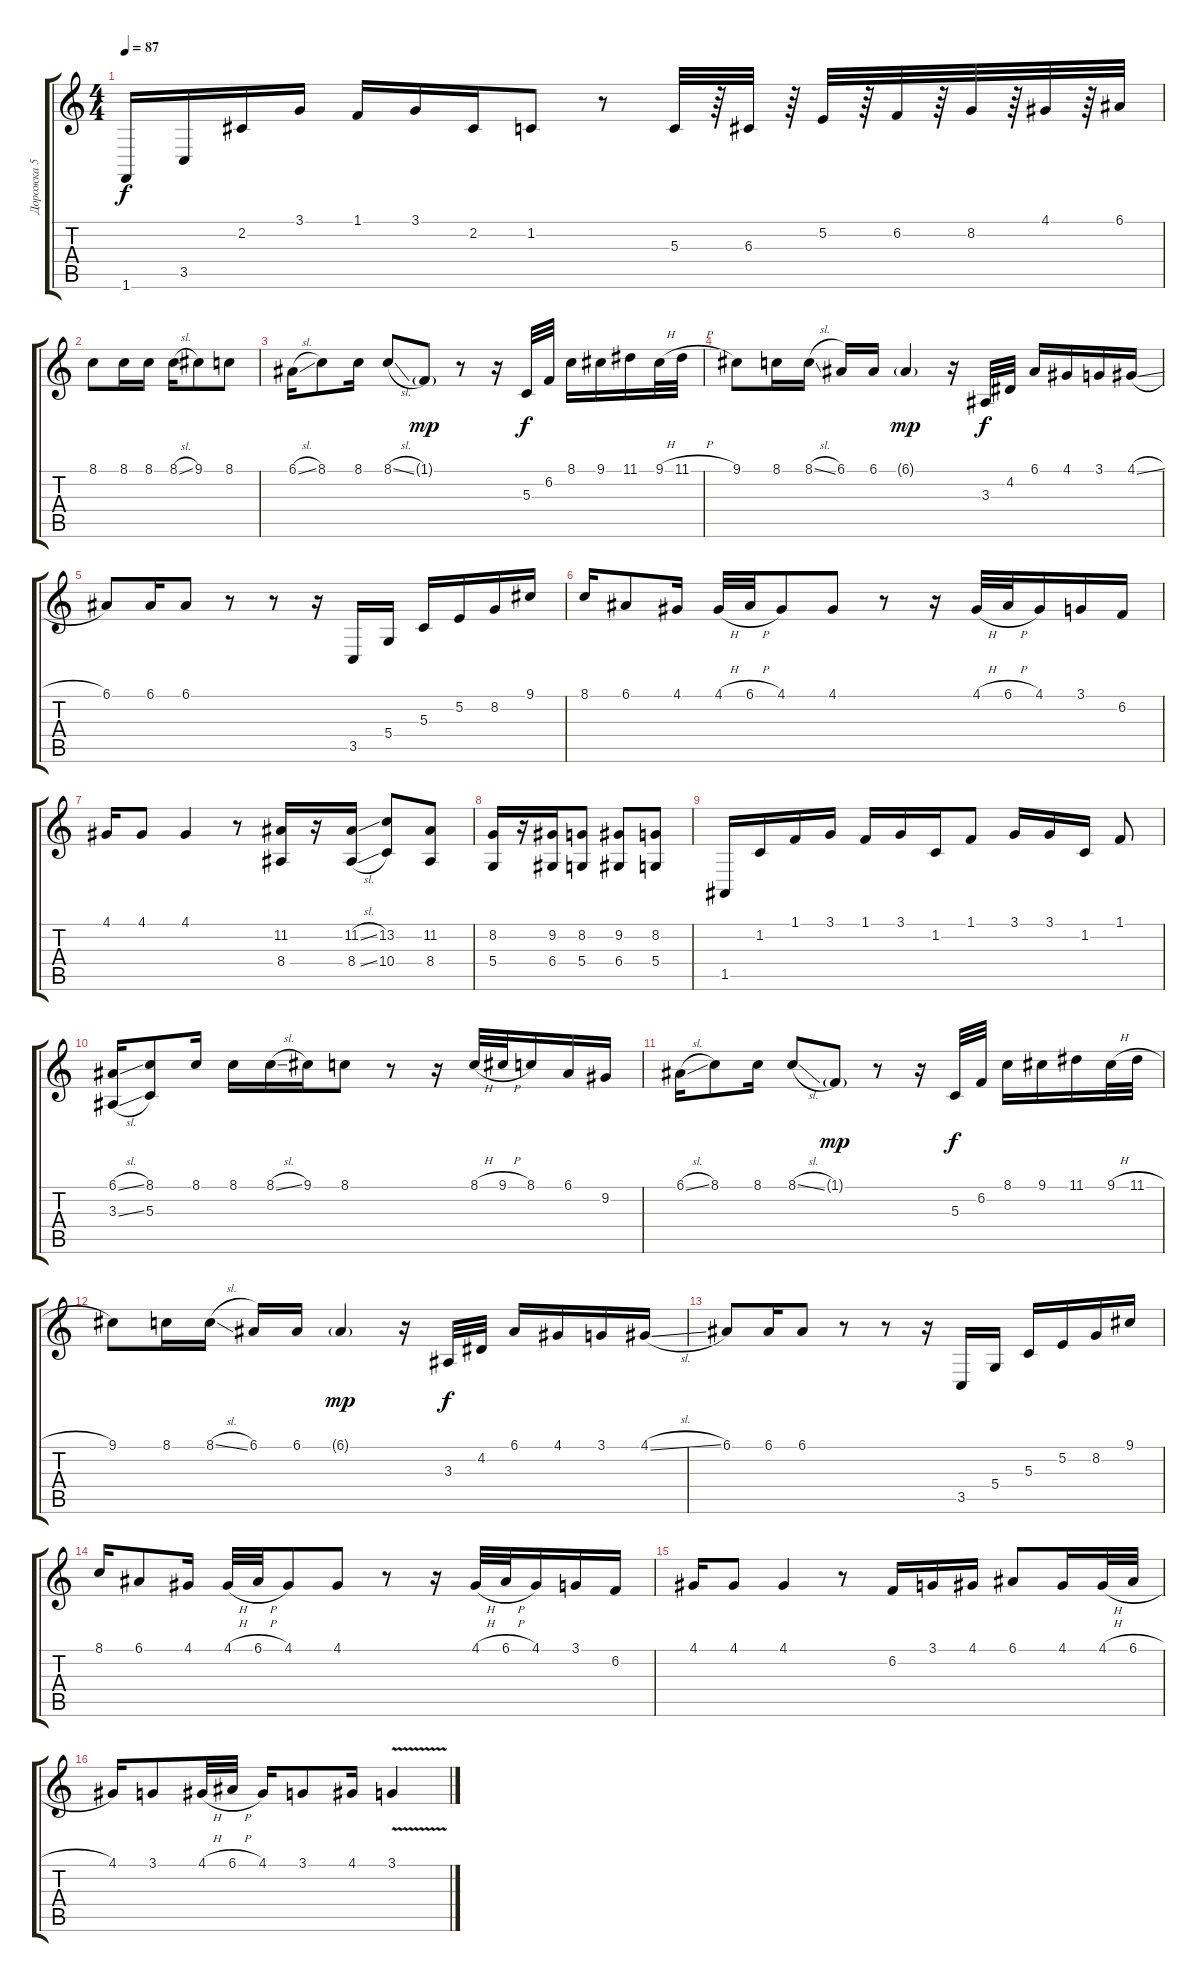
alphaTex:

\track ("Дорожка 5" "Дорожка 5") {instrument fx6goblins}
\staff {score tabs}
\tuning (E4 B3 G3 D3 A2 E2) {hide}
\ts (4 4)
\tempo 87
\clef g2
\ks c
1.6.16{dy f} 3.5.16 2.2.16 3.1.16 1.1.16 3.1.16 2.2.16 1.2.8 r.8 5.3.32 r.64 6.3.32 r.64 5.2.32 r.64 6.2.32 r.64 8.2.32 r.64 4.1.32 r.64 6.1.32 |
8.1.8 8.1.16 8.1.16 8.1{sl}.16 9.1.8 8.1.8 |
6.1{sl}.16 8.1.8 8.1.16 8.1{sl}.8 1.1{g}.8{dy mp} r.8 r.16 5.3.32{dy f} 6.2.32 8.1.16 9.1.16 11.1.16 9.1{h}.32 11.1{h}.32 |
9.1.8 8.1.16 8.1{sl}.16 6.1.16 6.1.16 6.1{g}.4{dy mp} r.16 3.3.32{dy f} 4.2.32 6.1.16 4.1.16 3.1.16 4.1{sl}.16 |
6.1.8 6.1.16 6.1.8 r.8 r.8 r.16 3.5.16 5.4.16 5.3.16 5.2.16 8.2.16 9.1.16 |
8.1.16 6.1.8 4.1.16 4.1{h}.32 6.1{h}.32 4.1.8 4.1.8 r.8 r.16 4.1{h}.32 6.1{h}.32 4.1.16 3.1.16 6.2.16 |
4.1.16 4.1.8 4.1.4 r.8 (11.2 8.4).16 r.16 (11.2{sl} 8.4{sl}).16 (13.2 10.4).8 (11.2 8.4).8 |
(8.2 5.4).16 r.16 (9.2 6.4).16 (8.2 5.4).8 (9.2 6.4).8 (8.2 5.4).8 |
1.5.16 1.2.16 1.1.16 3.1.16 1.1.16 3.1.16 1.2.16 1.1.8 3.1.16 3.1.16 1.2.16 1.1.8 |
(6.1{sl} 3.3{sl}).16 (8.1 5.3).8 8.1.16 8.1.16 8.1{sl}.16 9.1.16 8.1.8 r.8 r.16 8.1{h}.32 9.1{h}.32 8.1.16 6.1.16 9.2.16 |
6.1{sl}.16 8.1.8 8.1.16 8.1{sl}.8 1.1{g}.8{dy mp} r.8 r.16 5.3.32{dy f} 6.2.32 8.1.16 9.1.16 11.1.16 9.1{h}.32 11.1{h}.32 |
9.1.8 8.1.16 8.1{sl}.16 6.1.16 6.1.16 6.1{g}.4{dy mp} r.16 3.3.32{dy f} 4.2.32 6.1.16 4.1.16 3.1.16 4.1{sl}.16 |
6.1.8 6.1.16 6.1.8 r.8 r.8 r.16 3.5.16 5.4.16 5.3.16 5.2.16 8.2.16 9.1.16 |
8.1.16 6.1.8 4.1.16 4.1{h}.32 6.1{h}.32 4.1.8 4.1.8 r.8 r.16 4.1{h}.32 6.1{h}.32 4.1.16 3.1.16 6.2.16 |
4.1.16 4.1.8 4.1.4 r.8 6.2.16 3.1.16 4.1.16 6.1.8 4.1.16 4.1{h}.32 6.1{h}.32 |
4.1.16 3.1.8 4.1{h}.32 6.1{h}.32 4.1.16 3.1.8 4.1.16 3.1{v}.4
